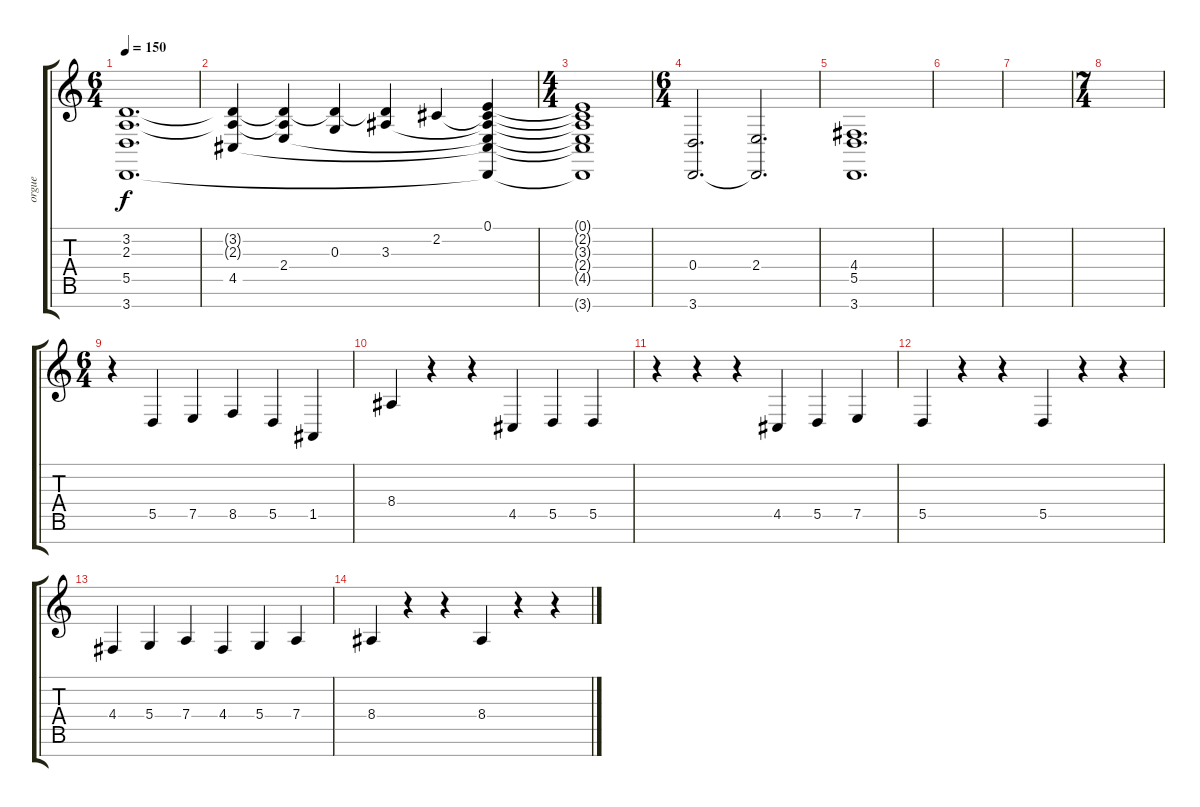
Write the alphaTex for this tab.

\track ("orgue" "orgue") {instrument churchorgan}
\staff {score tabs}
\tuning (E4 B3 G3 D3 A2 E2 B1) {hide}
\ts (6 4)
\tempo 150
\clef g2
\ks c
(3.2 2.3 5.5 3.7).1{d dy f instrument churchorgan} |
(3.2{t} 2.3{t} 4.5).4 (3.2{t} 2.3{t} 2.4).4 (3.2{t} 0.3).4 (3.2{t} 3.3).4 2.2.4 (0.1 2.2{t} 3.3{t} 2.4{t} 4.5{t} 3.7{t}).4 |
\ts (4 4)
(0.1{t} 2.2{t} 3.3{t} 2.4{t} 4.5{t} 3.7{t}).1 |
\ts (6 4)
(0.4 3.7).2{d} (2.4 3.7{t}).2{d} |
(4.4 5.5 3.7).1{d} |
|
|
\ts (7 4)
|
\ts (6 4)
r.4{instrument stringensemble1} 5.5.4 7.5.4 8.5.4 5.5.4 1.5.4 |
8.4.4 r.4 r.4 4.5.4 5.5.4 5.5.4 |
r.4 r.4 r.4 4.5.4 5.5.4 7.5.4 |
5.5.4 r.4 r.4 5.5.4 r.4 r.4 |
4.4.4 5.4.4 7.4.4 4.4.4 5.4.4 7.4.4 |
8.4.4 r.4 r.4 8.4.4 r.4 r.4
